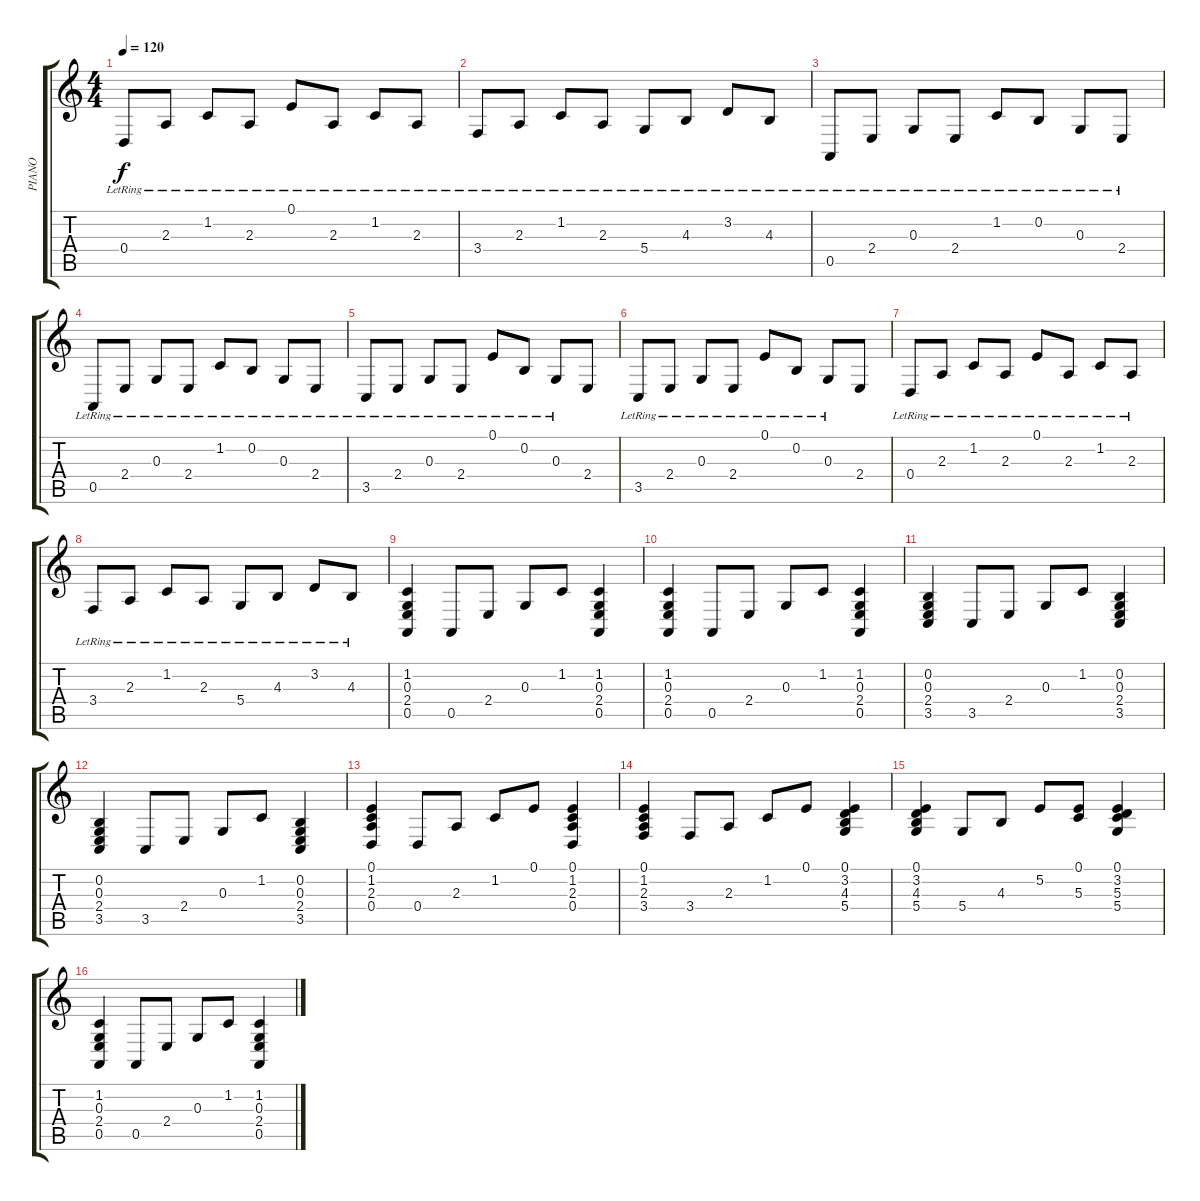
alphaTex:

\track ("PIANO" "PIANO") {instrument electricgrandpiano}
\staff {score tabs}
\tuning (E4 B3 G3 D3 A2 E2) {hide}
\ts (4 4)
\tempo 120
\clef g2
\ks c
0.4{lr}.8{dy f} 2.3{lr}.8 1.2{lr}.8 2.3{lr}.8 0.1{lr}.8 2.3{lr}.8 1.2{lr}.8 2.3{lr}.8 |
3.4{lr}.8 2.3{lr}.8 1.2{lr}.8 2.3{lr}.8 5.4{lr}.8 4.3{lr}.8 3.2{lr}.8 4.3{lr}.8 |
0.5{lr}.8 2.4{lr}.8 0.3{lr}.8 2.4{lr}.8 1.2{lr}.8 0.2{lr}.8 0.3{lr}.8 2.4{lr}.8 |
0.5{lr}.8 2.4{lr}.8 0.3{lr}.8 2.4{lr}.8 1.2{lr}.8 0.2{lr}.8 0.3{lr}.8 2.4{lr}.8 |
3.5{lr}.8 2.4{lr}.8 0.3{lr}.8 2.4{lr}.8 0.1{lr}.8 0.2{lr}.8 0.3{lr}.8 2.4.8 |
3.5{lr}.8 2.4{lr}.8 0.3{lr}.8 2.4{lr}.8 0.1{lr}.8 0.2{lr}.8 0.3{lr}.8 2.4.8 |
0.4{lr}.8 2.3{lr}.8 1.2{lr}.8 2.3{lr}.8 0.1{lr}.8 2.3{lr}.8 1.2{lr}.8 2.3{lr}.8 |
3.4{lr}.8 2.3{lr}.8 1.2{lr}.8 2.3{lr}.8 5.4{lr}.8 4.3{lr}.8 3.2{lr}.8 4.3{lr}.8 |
(1.2 0.3 2.4 0.5).4 0.5.8 2.4.8 0.3.8 1.2.8 (1.2 0.3 2.4 0.5).4 |
(1.2 0.3 2.4 0.5).4 0.5.8 2.4.8 0.3.8 1.2.8 (1.2 0.3 2.4 0.5).4 |
(0.2 0.3 2.4 3.5).4 3.5.8 2.4.8 0.3.8 1.2.8 (0.2 0.3 2.4 3.5).4 |
(0.2 0.3 2.4 3.5).4 3.5.8 2.4.8 0.3.8 1.2.8 (0.2 0.3 2.4 3.5).4 |
(0.1 1.2 2.3 0.4).4 0.4.8 2.3.8 1.2.8 0.1.8 (0.1 1.2 2.3 0.4).4 |
(0.1 1.2 2.3 3.4).4 3.4.8 2.3.8 1.2.8 0.1.8 (0.1 3.2 4.3 5.4).4 |
(0.1 3.2 4.3 5.4).4 5.4.8 4.3.8 5.2.8 (0.1 5.3).8 (0.1 3.2 5.3 5.4).4 |
(1.2 0.3 2.4 0.5).4 0.5.8 2.4.8 0.3.8 1.2.8 (1.2 0.3 2.4 0.5).4
